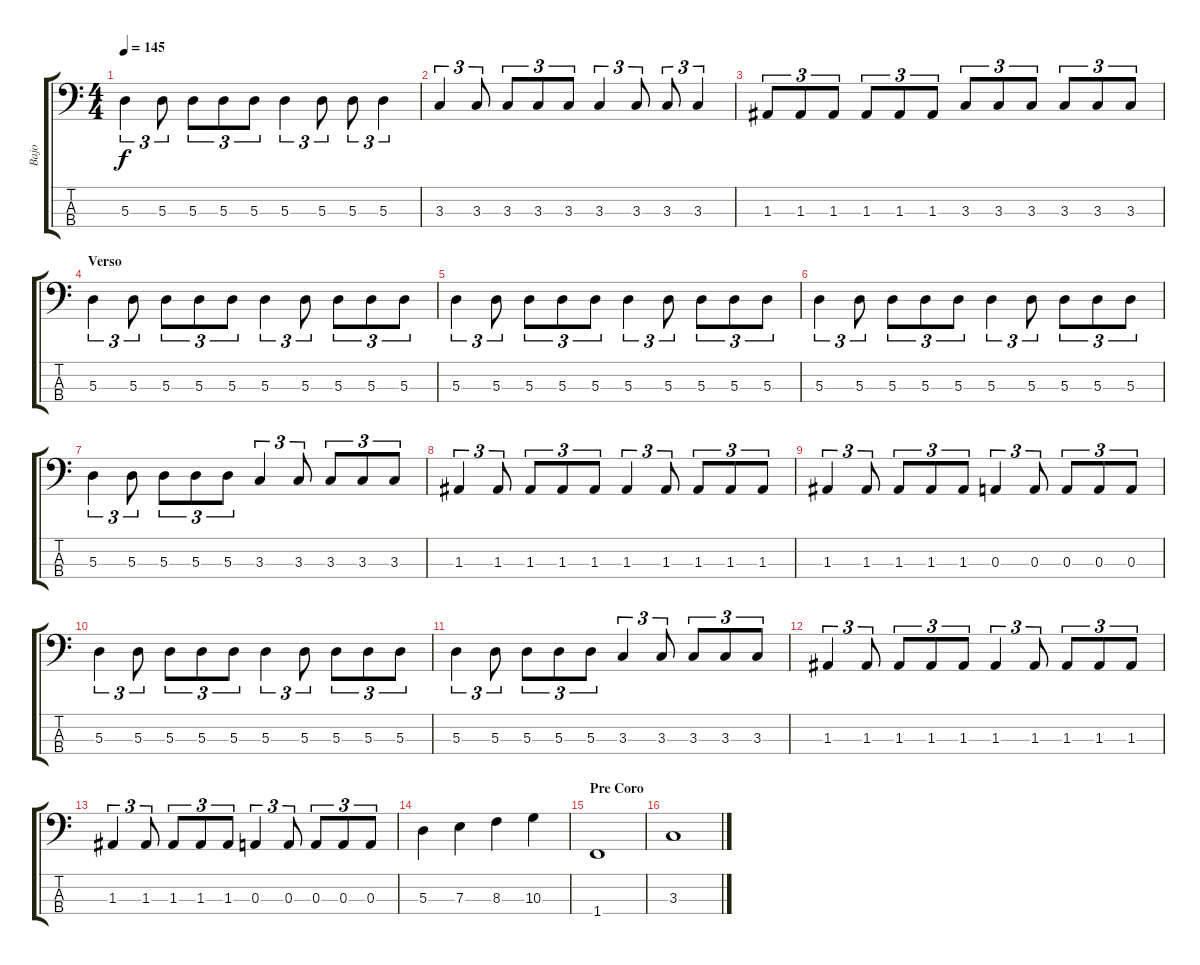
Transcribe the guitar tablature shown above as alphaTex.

\track ("Bajo" "Bajo") {instrument electricbassfinger}
\staff {score tabs}
\tuning (G2 D2 A1 E1) {hide}
\ts (4 4)
\tempo 145
\clef f4
\ks c
5.3.4{tu (3 2) dy f} 5.3.8{tu (3 2)} 5.3.8{tu (3 2)} 5.3.8{tu (3 2)} 5.3.8{tu (3 2)} 5.3.4{tu (3 2)} 5.3.8{tu (3 2)} 5.3.8{tu (3 2)} 5.3.4{tu (3 2)} |
3.3.4{tu (3 2)} 3.3.8{tu (3 2)} 3.3.8{tu (3 2)} 3.3.8{tu (3 2)} 3.3.8{tu (3 2)} 3.3.4{tu (3 2)} 3.3.8{tu (3 2)} 3.3.8{tu (3 2)} 3.3.4{tu (3 2)} |
1.3.8{tu (3 2)} 1.3.8{tu (3 2)} 1.3.8{tu (3 2)} 1.3.8{tu (3 2)} 1.3.8{tu (3 2)} 1.3.8{tu (3 2)} 3.3.8{tu (3 2)} 3.3.8{tu (3 2)} 3.3.8{tu (3 2)} 3.3.8{tu (3 2)} 3.3.8{tu (3 2)} 3.3.8{tu (3 2)} |
\section ("" "Verso")
5.3.4{tu (3 2)} 5.3.8{tu (3 2)} 5.3.8{tu (3 2)} 5.3.8{tu (3 2)} 5.3.8{tu (3 2)} 5.3.4{tu (3 2)} 5.3.8{tu (3 2)} 5.3.8{tu (3 2)} 5.3.8{tu (3 2)} 5.3.8{tu (3 2)} |
5.3.4{tu (3 2)} 5.3.8{tu (3 2)} 5.3.8{tu (3 2)} 5.3.8{tu (3 2)} 5.3.8{tu (3 2)} 5.3.4{tu (3 2)} 5.3.8{tu (3 2)} 5.3.8{tu (3 2)} 5.3.8{tu (3 2)} 5.3.8{tu (3 2)} |
5.3.4{tu (3 2)} 5.3.8{tu (3 2)} 5.3.8{tu (3 2)} 5.3.8{tu (3 2)} 5.3.8{tu (3 2)} 5.3.4{tu (3 2)} 5.3.8{tu (3 2)} 5.3.8{tu (3 2)} 5.3.8{tu (3 2)} 5.3.8{tu (3 2)} |
5.3.4{tu (3 2)} 5.3.8{tu (3 2)} 5.3.8{tu (3 2)} 5.3.8{tu (3 2)} 5.3.8{tu (3 2)} 3.3.4{tu (3 2)} 3.3.8{tu (3 2)} 3.3.8{tu (3 2)} 3.3.8{tu (3 2)} 3.3.8{tu (3 2)} |
1.3.4{tu (3 2)} 1.3.8{tu (3 2)} 1.3.8{tu (3 2)} 1.3.8{tu (3 2)} 1.3.8{tu (3 2)} 1.3.4{tu (3 2)} 1.3.8{tu (3 2)} 1.3.8{tu (3 2)} 1.3.8{tu (3 2)} 1.3.8{tu (3 2)} |
1.3.4{tu (3 2)} 1.3.8{tu (3 2)} 1.3.8{tu (3 2)} 1.3.8{tu (3 2)} 1.3.8{tu (3 2)} 0.3.4{tu (3 2)} 0.3.8{tu (3 2)} 0.3.8{tu (3 2)} 0.3.8{tu (3 2)} 0.3.8{tu (3 2)} |
5.3.4{tu (3 2)} 5.3.8{tu (3 2)} 5.3.8{tu (3 2)} 5.3.8{tu (3 2)} 5.3.8{tu (3 2)} 5.3.4{tu (3 2)} 5.3.8{tu (3 2)} 5.3.8{tu (3 2)} 5.3.8{tu (3 2)} 5.3.8{tu (3 2)} |
5.3.4{tu (3 2)} 5.3.8{tu (3 2)} 5.3.8{tu (3 2)} 5.3.8{tu (3 2)} 5.3.8{tu (3 2)} 3.3.4{tu (3 2)} 3.3.8{tu (3 2)} 3.3.8{tu (3 2)} 3.3.8{tu (3 2)} 3.3.8{tu (3 2)} |
1.3.4{tu (3 2)} 1.3.8{tu (3 2)} 1.3.8{tu (3 2)} 1.3.8{tu (3 2)} 1.3.8{tu (3 2)} 1.3.4{tu (3 2)} 1.3.8{tu (3 2)} 1.3.8{tu (3 2)} 1.3.8{tu (3 2)} 1.3.8{tu (3 2)} |
1.3.4{tu (3 2)} 1.3.8{tu (3 2)} 1.3.8{tu (3 2)} 1.3.8{tu (3 2)} 1.3.8{tu (3 2)} 0.3.4{tu (3 2)} 0.3.8{tu (3 2)} 0.3.8{tu (3 2)} 0.3.8{tu (3 2)} 0.3.8{tu (3 2)} |
5.3.4 7.3.4 8.3.4 10.3.4 |
\section ("" "Pre Coro")
1.4.1 |
3.3.1
